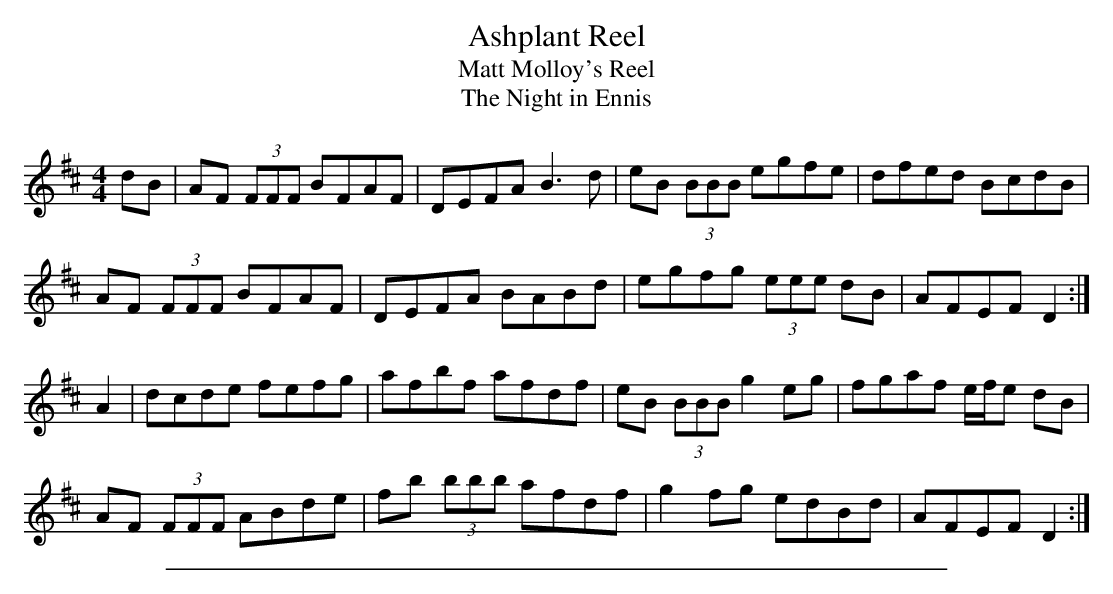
X:1
T: Ashplant Reel
T: Matt Molloy's Reel
T: The Night in Ennis
M:4/4
L:1/8
K:D
dB | AF (3FFF BFAF | DEFA B3 d | eB (3BBB egfe | dfed BcdB |
AF (3FFF BFAF | DEFA BABd | egfg (3eee dB | AFEF D2 :|]
A2 | dcde fefg | afbf afdf | eB (3BBB g2 eg | fgaf e/f/e dB |
AF (3FFF ABde | fb (3bbb afdf | g2 fg edBd | AFEF D2 :|]
